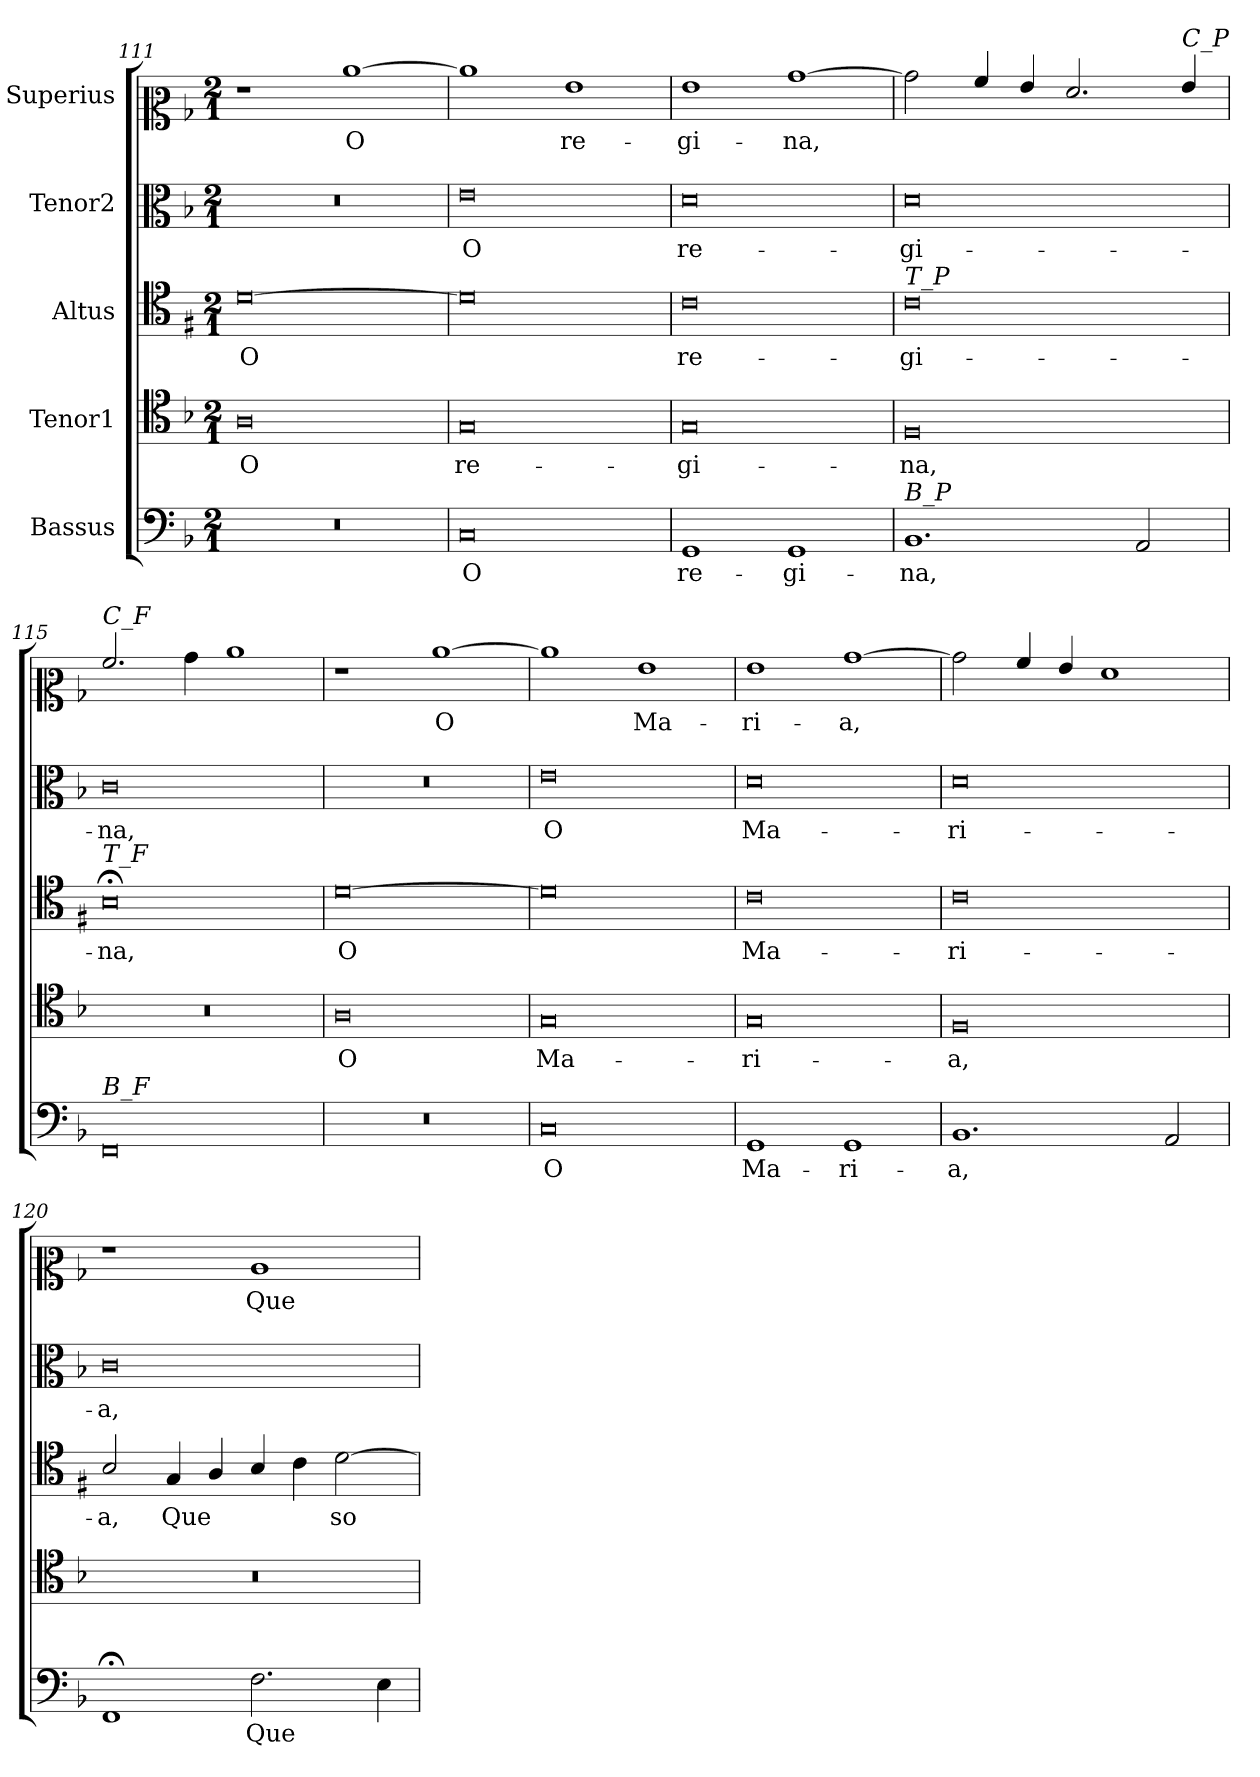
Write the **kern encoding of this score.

**kern	**text	**kern	**text	**kern	**text	**kern	**text	**kern	**text
*part5	*part5	*part4	*part4	*part3	*part3	*part2	*part2	*part1	*part1
*staff5	*staff5	*staff4	*staff4	*staff3	*staff3	*staff2	*staff2	*staff1	*staff1
*I"Bassus	*	*I"Tenor1	*	*I"Altus	*	*I"Tenor2	*	*I"Superius	*
*clefF4	*	*clefC4	*	*clefC4	*	*clefC3	*	*clefC2	*
*	*	*	*	*ITrd1c2	*	*	*	*	*
*k[b-]	*	*k[b-]	*	*k[b-]	*	*k[b-]	*	*k[b-]	*
*F:	*	*F:	*	*F:	*	*d:	*	*F:	*
*M2/1	*	*M2/1	*	*M2/1	*	*M2/1	*	*M2/1	*
=111	=111	=111	=111	=111	=111	=111	=111	=111	=111
!	!	!	!LO:LY:b	!	!LO:LY:b	!	!	!	!
0r	.	0A	O	[0c	O	0r	.	1r	.
!	!	!	!	!	!	!	!	!	!LO:LY:b
.	.	.	.	.	.	.	.	[1cc	-O
=112	=112	=112	=112	=112	=112	=112	=112	=112	=112
!	!LO:LY:b	!	!LO:LY:b	!	!	!	!LO:LY:b	!	!
0C	O	0G	re-	0c]	.	0e	O	1cc]	.
!	!	!	!	!	!	!	!	!	!LO:LY:b
.	.	.	.	.	.	.	.	1g	re-
=113	=113	=113	=113	=113	=113	=113	=113	=113	=113
!	!LO:LY:b	!	!LO:LY:b	!	!LO:LY:b	!	!LO:LY:b	!	!LO:LY:b
1GG	re-	0G	-gi-	0B-	re-	0d	re-	1g	-gi-
!	!LO:LY:b	!	!	!	!	!	!	!	!LO:LY:b
1GG	-gi-	.	.	.	.	.	.	[1b-	-na,
=114	=114	=114	=114	=114	=114	=114	=114	=114	=114
!	!	!	!	!LO:TX:a:i:t=T_P	!	!	!	!	!
!LO:TX:a:i:t=B_P	!	!	!	!	!	!	!	!	!
!	!LO:LY:b	!	!LO:LY:b	!	!LO:LY:b	!	!LO:LY:b	!	!
1.BB-	-na,	0F	-na,	0B-	-gi-	0d	-gi-	2b-\]	.
.	.	.	.	.	.	.	.	4a/	.
.	.	.	.	.	.	.	.	4g/	.
.	.	.	.	.	.	.	.	2.f/	.
2AA/	.	.	.	.	.	.	.	.	.
!	!	!	!	!	!	!	!	!LO:TX:a:i:t=C_P	!
.	.	.	.	.	.	.	.	4g/	.
=115	=115	=115	=115	=115	=115	=115	=115	=115	=115
!	!	!	!	!	!	!	!	!LO:TX:a:i:t=C_F	!
!	!	!	!	!LO:TX:a:i:t=T_F	!	!	!	!	!
!LO:TX:a:i:t=B_F	!	!	!	!	!	!	!	!	!
!	!	!	!	!	!LO:LY:b	!	!LO:LY:b	!	!
0FF	.	0r	.	0A;<	-na,	0c	-na,	2.a/	.
.	.	.	.	.	.	.	.	4b-\	.
.	.	.	.	.	.	.	.	1cc	.
=116	=116	=116	=116	=116	=116	=116	=116	=116	=116
!	!	!	!LO:LY:b	!	!LO:LY:b	!	!	!	!
0r	.	0A	O	[0c	O	0r	.	1r	.
!	!	!	!	!	!	!	!	!	!LO:LY:b
.	.	.	.	.	.	.	.	[1cc	O
=117	=117	=117	=117	=117	=117	=117	=117	=117	=117
!	!LO:LY:b	!	!LO:LY:b	!	!	!	!LO:LY:b	!	!
0C	O	0G	Ma-	0c]	.	0e	O	1cc]	.
!	!	!	!	!	!	!	!	!	!LO:LY:b
.	.	.	.	.	.	.	.	1g	Ma-
=118	=118	=118	=118	=118	=118	=118	=118	=118	=118
!	!LO:LY:b	!	!LO:LY:b	!	!LO:LY:b	!	!LO:LY:b	!	!LO:LY:b
1GG	Ma-	0G	-ri-	0B-	Ma-	0d	Ma-	1g	-ri-
!	!LO:LY:b	!	!	!	!	!	!	!	!LO:LY:b
1GG	-ri-	.	.	.	.	.	.	[1b-	-a,
=119	=119	=119	=119	=119	=119	=119	=119	=119	=119
!	!LO:LY:b	!	!LO:LY:b	!	!LO:LY:b	!	!LO:LY:b	!	!
1.BB-	-a,	0F	-a,	0B-	-ri-	0d	-ri-	2b-\]	.
.	.	.	.	.	.	.	.	4a/	.
.	.	.	.	.	.	.	.	4g/	.
.	.	.	.	.	.	.	.	1f	.
2AA/	.	.	.	.	.	.	.	.	.
=120	=120	=120	=120	=120	=120	=120	=120	=120	=120
!	!	!	!	!	!LO:LY:b	!	!LO:LY:b	!	!
1FF;<	.	0r	.	2A/	-a,	0c	-a,	1r	.
!	!	!	!	!	!LO:LY:b	!	!	!	!
.	.	.	.	4F/	Que	.	.	.	.
.	.	.	.	4G/	.	.	.	.	.
!	!LO:LY:b	!	!	!	!	!	!	!	!LO:LY:b
2.F\	Que	.	.	4A/	.	.	.	1c	Que
.	.	.	.	4B-\	.	.	.	.	.
!	!	!	!	!	!LO:LY:b	!	!	!	!
.	.	.	.	[2c\	so-	.	.	.	.
4E\	.	.	.	.	.	.	.	.	.
=	=	=	=	=	=	=	=	=	=
*-	*-	*-	*-	*-	*-	*-	*-	*-	*-
